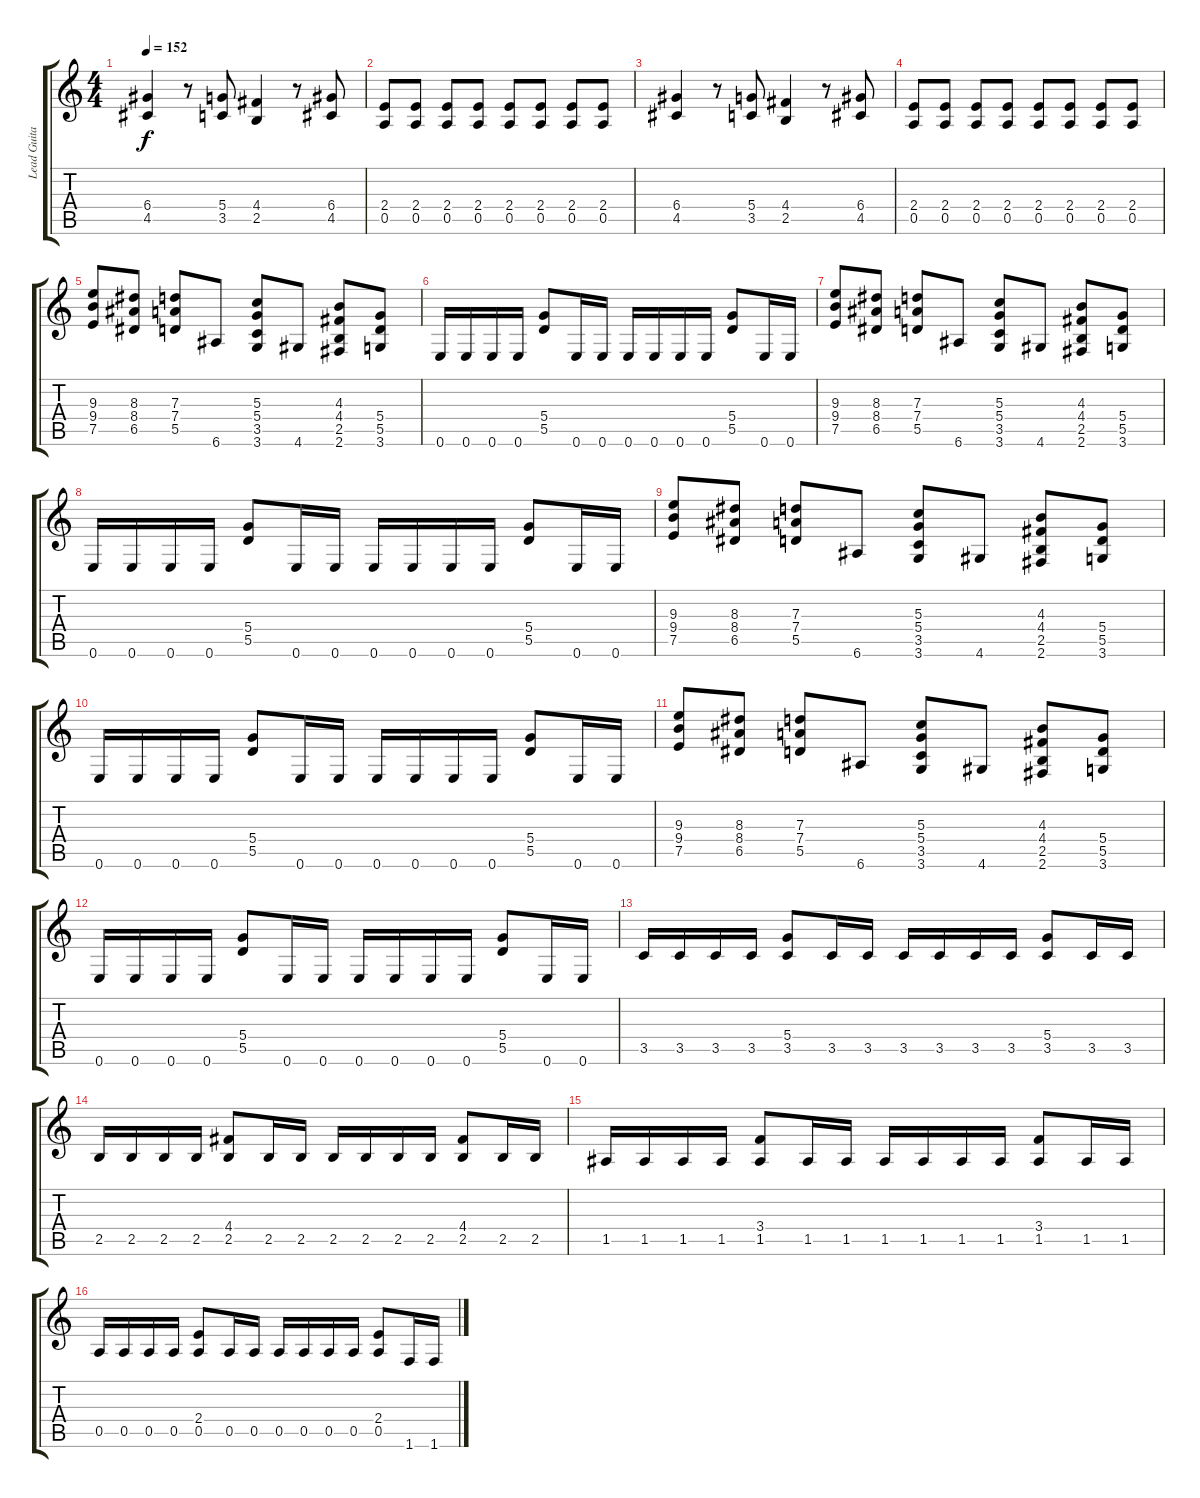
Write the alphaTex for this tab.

\track ("Lead Guitar" "Lead Guita") {instrument distortionguitar}
\staff {score tabs}
\tuning (E4 B3 G3 D3 A2 E2) {hide}
\ts (4 4)
\tempo 152
\clef g2
\ks c
(6.4 4.5).4{dy f} r.8 (5.4 3.5).8 (4.4 2.5).4 r.8 (6.4 4.5).8 |
(2.4 0.5).8 (2.4 0.5).8 (2.4 0.5).8 (2.4 0.5).8 (2.4 0.5).8 (2.4 0.5).8 (2.4 0.5).8 (2.4 0.5).8 |
(6.4 4.5).4 r.8 (5.4 3.5).8 (4.4 2.5).4 r.8 (6.4 4.5).8 |
(2.4 0.5).8 (2.4 0.5).8 (2.4 0.5).8 (2.4 0.5).8 (2.4 0.5).8 (2.4 0.5).8 (2.4 0.5).8 (2.4 0.5).8 |
(9.3 9.4 7.5).8 (8.3 8.4 6.5).8 (7.3 7.4 5.5).8 6.6.8 (5.3 5.4 3.5 3.6).8 4.6.8 (4.3 4.4 2.5 2.6).8 (5.4 5.5 3.6).8 |
0.6.16 0.6.16 0.6.16 0.6.16 (5.4 5.5).8 0.6.16 0.6.16 0.6.16 0.6.16 0.6.16 0.6.16 (5.4 5.5).8 0.6.16 0.6.16 |
(9.3 9.4 7.5).8 (8.3 8.4 6.5).8 (7.3 7.4 5.5).8 6.6.8 (5.3 5.4 3.5 3.6).8 4.6.8 (4.3 4.4 2.5 2.6).8 (5.4 5.5 3.6).8 |
0.6.16 0.6.16 0.6.16 0.6.16 (5.4 5.5).8 0.6.16 0.6.16 0.6.16 0.6.16 0.6.16 0.6.16 (5.4 5.5).8 0.6.16 0.6.16 |
(9.3 9.4 7.5).8 (8.3 8.4 6.5).8 (7.3 7.4 5.5).8 6.6.8 (5.3 5.4 3.5 3.6).8 4.6.8 (4.3 4.4 2.5 2.6).8 (5.4 5.5 3.6).8 |
0.6.16 0.6.16 0.6.16 0.6.16 (5.4 5.5).8 0.6.16 0.6.16 0.6.16 0.6.16 0.6.16 0.6.16 (5.4 5.5).8 0.6.16 0.6.16 |
(9.3 9.4 7.5).8 (8.3 8.4 6.5).8 (7.3 7.4 5.5).8 6.6.8 (5.3 5.4 3.5 3.6).8 4.6.8 (4.3 4.4 2.5 2.6).8 (5.4 5.5 3.6).8 |
0.6.16 0.6.16 0.6.16 0.6.16 (5.4 5.5).8 0.6.16 0.6.16 0.6.16 0.6.16 0.6.16 0.6.16 (5.4 5.5).8 0.6.16 0.6.16 |
3.5.16 3.5.16 3.5.16 3.5.16 (5.4 3.5).8 3.5.16 3.5.16 3.5.16 3.5.16 3.5.16 3.5.16 (5.4 3.5).8 3.5.16 3.5.16 |
2.5.16 2.5.16 2.5.16 2.5.16 (4.4 2.5).8 2.5.16 2.5.16 2.5.16 2.5.16 2.5.16 2.5.16 (4.4 2.5).8 2.5.16 2.5.16 |
1.5.16 1.5.16 1.5.16 1.5.16 (3.4 1.5).8 1.5.16 1.5.16 1.5.16 1.5.16 1.5.16 1.5.16 (3.4 1.5).8 1.5.16 1.5.16 |
0.5.16 0.5.16 0.5.16 0.5.16 (2.4 0.5).8 0.5.16 0.5.16 0.5.16 0.5.16 0.5.16 0.5.16 (2.4 0.5).8 1.6.16 1.6.16
